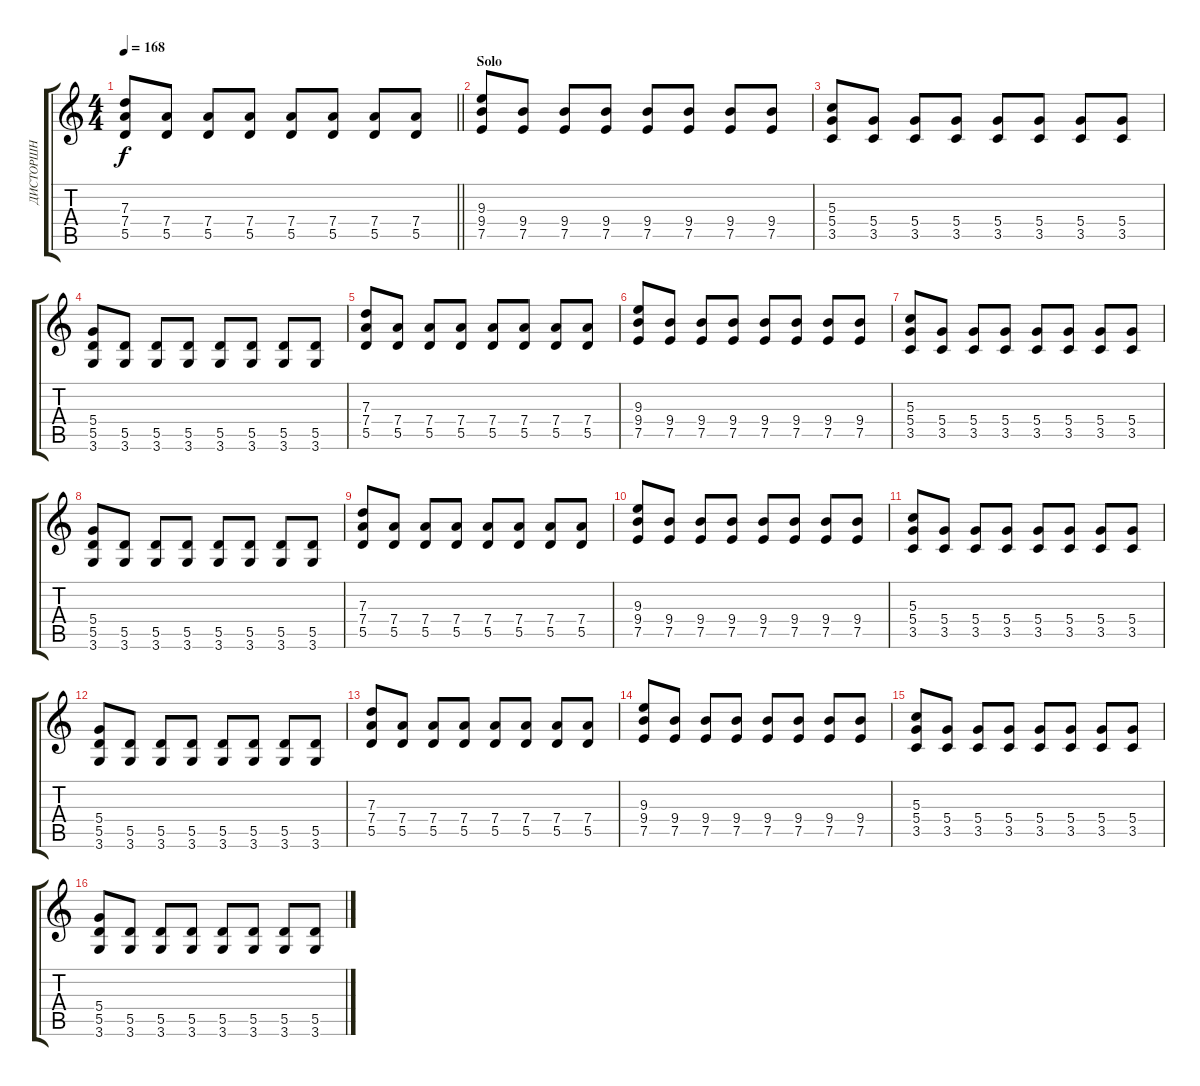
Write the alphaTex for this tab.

\track ("ДИСТОРШН" "ДИСТОРШН") {instrument distortionguitar}
\staff {score tabs}
\tuning (E4 B3 G3 D3 A2 E2) {hide}
\ts (4 4)
\tempo 168
\clef g2
\barLineRight lightlight
\ks c
(7.3 7.4 5.5).8{dy f} (7.4 5.5).8 (7.4 5.5).8 (7.4 5.5).8 (7.4 5.5).8 (7.4 5.5).8 (7.4 5.5).8 (7.4 5.5).8 |
\section ("" "Solo")
(9.3 9.4 7.5).8 (9.4 7.5).8 (9.4 7.5).8 (9.4 7.5).8 (9.4 7.5).8 (9.4 7.5).8 (9.4 7.5).8 (9.4 7.5).8 |
(5.3 5.4 3.5).8 (5.4 3.5).8 (5.4 3.5).8 (5.4 3.5).8 (5.4 3.5).8 (5.4 3.5).8 (5.4 3.5).8 (5.4 3.5).8 |
(5.4 5.5 3.6).8 (5.5 3.6).8 (5.5 3.6).8 (5.5 3.6).8 (5.5 3.6).8 (5.5 3.6).8 (5.5 3.6).8 (5.5 3.6).8 |
(7.3 7.4 5.5).8 (7.4 5.5).8 (7.4 5.5).8 (7.4 5.5).8 (7.4 5.5).8 (7.4 5.5).8 (7.4 5.5).8 (7.4 5.5).8 |
(9.3 9.4 7.5).8 (9.4 7.5).8 (9.4 7.5).8 (9.4 7.5).8 (9.4 7.5).8 (9.4 7.5).8 (9.4 7.5).8 (9.4 7.5).8 |
(5.3 5.4 3.5).8 (5.4 3.5).8 (5.4 3.5).8 (5.4 3.5).8 (5.4 3.5).8 (5.4 3.5).8 (5.4 3.5).8 (5.4 3.5).8 |
(5.4 5.5 3.6).8 (5.5 3.6).8 (5.5 3.6).8 (5.5 3.6).8 (5.5 3.6).8 (5.5 3.6).8 (5.5 3.6).8 (5.5 3.6).8 |
(7.3 7.4 5.5).8 (7.4 5.5).8 (7.4 5.5).8 (7.4 5.5).8 (7.4 5.5).8 (7.4 5.5).8 (7.4 5.5).8 (7.4 5.5).8 |
(9.3 9.4 7.5).8 (9.4 7.5).8 (9.4 7.5).8 (9.4 7.5).8 (9.4 7.5).8 (9.4 7.5).8 (9.4 7.5).8 (9.4 7.5).8 |
(5.3 5.4 3.5).8 (5.4 3.5).8 (5.4 3.5).8 (5.4 3.5).8 (5.4 3.5).8 (5.4 3.5).8 (5.4 3.5).8 (5.4 3.5).8 |
(5.4 5.5 3.6).8 (5.5 3.6).8 (5.5 3.6).8 (5.5 3.6).8 (5.5 3.6).8 (5.5 3.6).8 (5.5 3.6).8 (5.5 3.6).8 |
(7.3 7.4 5.5).8 (7.4 5.5).8 (7.4 5.5).8 (7.4 5.5).8 (7.4 5.5).8 (7.4 5.5).8 (7.4 5.5).8 (7.4 5.5).8 |
(9.3 9.4 7.5).8 (9.4 7.5).8 (9.4 7.5).8 (9.4 7.5).8 (9.4 7.5).8 (9.4 7.5).8 (9.4 7.5).8 (9.4 7.5).8 |
(5.3 5.4 3.5).8 (5.4 3.5).8 (5.4 3.5).8 (5.4 3.5).8 (5.4 3.5).8 (5.4 3.5).8 (5.4 3.5).8 (5.4 3.5).8 |
(5.4 5.5 3.6).8 (5.5 3.6).8 (5.5 3.6).8 (5.5 3.6).8 (5.5 3.6).8 (5.5 3.6).8 (5.5 3.6).8 (5.5 3.6).8
